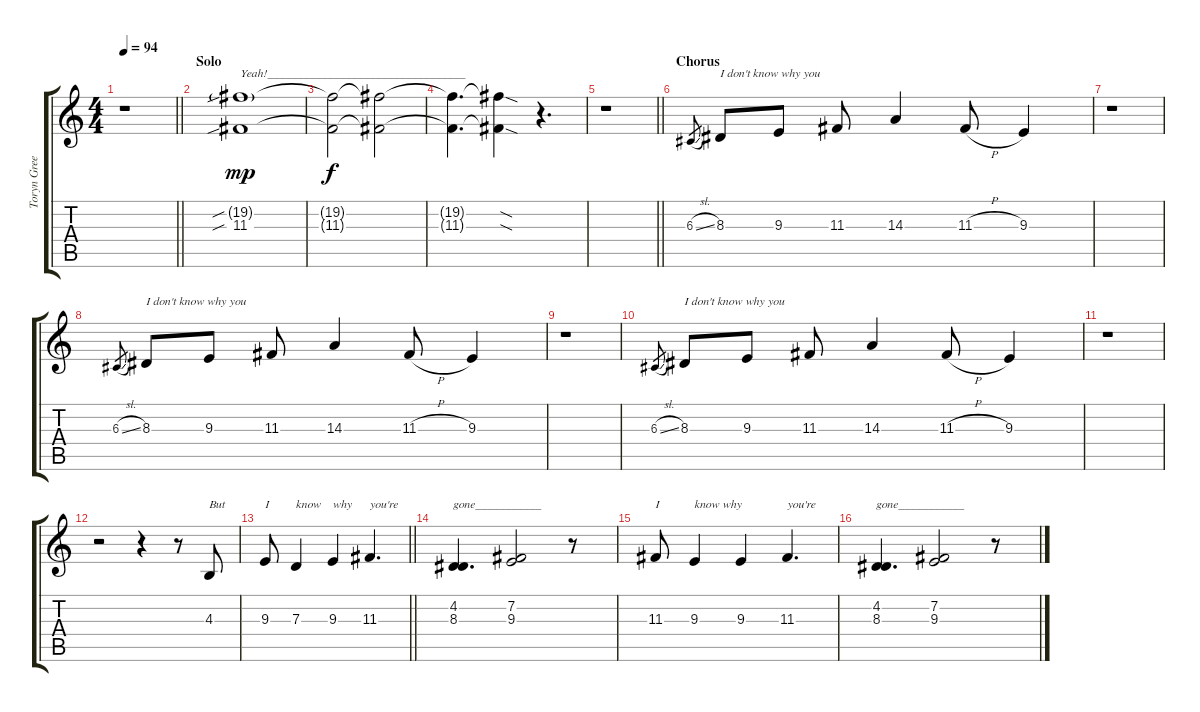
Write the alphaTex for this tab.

\track ("Toryn Green (Vocals)" "Toryn Gree") {instrument violin}
\staff {score tabs}
\tuning (E4 B3 G3 D3 A2 D2) {hide}
\ts (4 4)
\tempo 94
\clef g2
\barLineRight lightlight
\ks c
r.1{dy f} |
\section ("" "Solo")
(19.2{sib g} 11.3{sib}).1{txt "Yeah!_________________________________" dy mp} |
(19.2{t} 11.3{t}).2{dy f} (19.2{t} 11.3{t}).2{volume 12} |
(19.2{t} 11.3{t}).4{d} (19.2{sod t} 11.3{sod t}).4 r.4{d} |
\barLineRight lightlight
r.1 |
\section ("" "Chorus")
6.3{sl}.8{gr} 8.3.8{txt "I don't know why you" volume 12} 9.3.8 11.3.8 14.3.4 11.3{h}.8 9.3.4 |
r.1 |
6.3{sl}.8{gr} 8.3.8{txt "I don't know why you"} 9.3.8 11.3.8 14.3.4 11.3{h}.8 9.3.4 |
r.1 |
6.3{sl}.8{gr} 8.3.8{txt "I don't know why you"} 9.3.8 11.3.8 14.3.4 11.3{h}.8 9.3.4 |
r.1 |
r.2 r.4 r.8 4.3.8{txt "But"} |
\barLineRight lightlight
9.3.8{txt "I"} 7.3.4{txt "know"} 9.3.4{txt "why"} 11.3.4{d txt "you're"} |
(4.2 8.3).4{d txt "gone___________"} (7.2 9.3).2 r.8 |
11.3.8{txt "I"} 9.3.4{txt "know why"} 9.3.4 11.3.4{d txt "you're"} |
(4.2 8.3).4{d txt "gone___________"} (7.2 9.3).2 r.8
